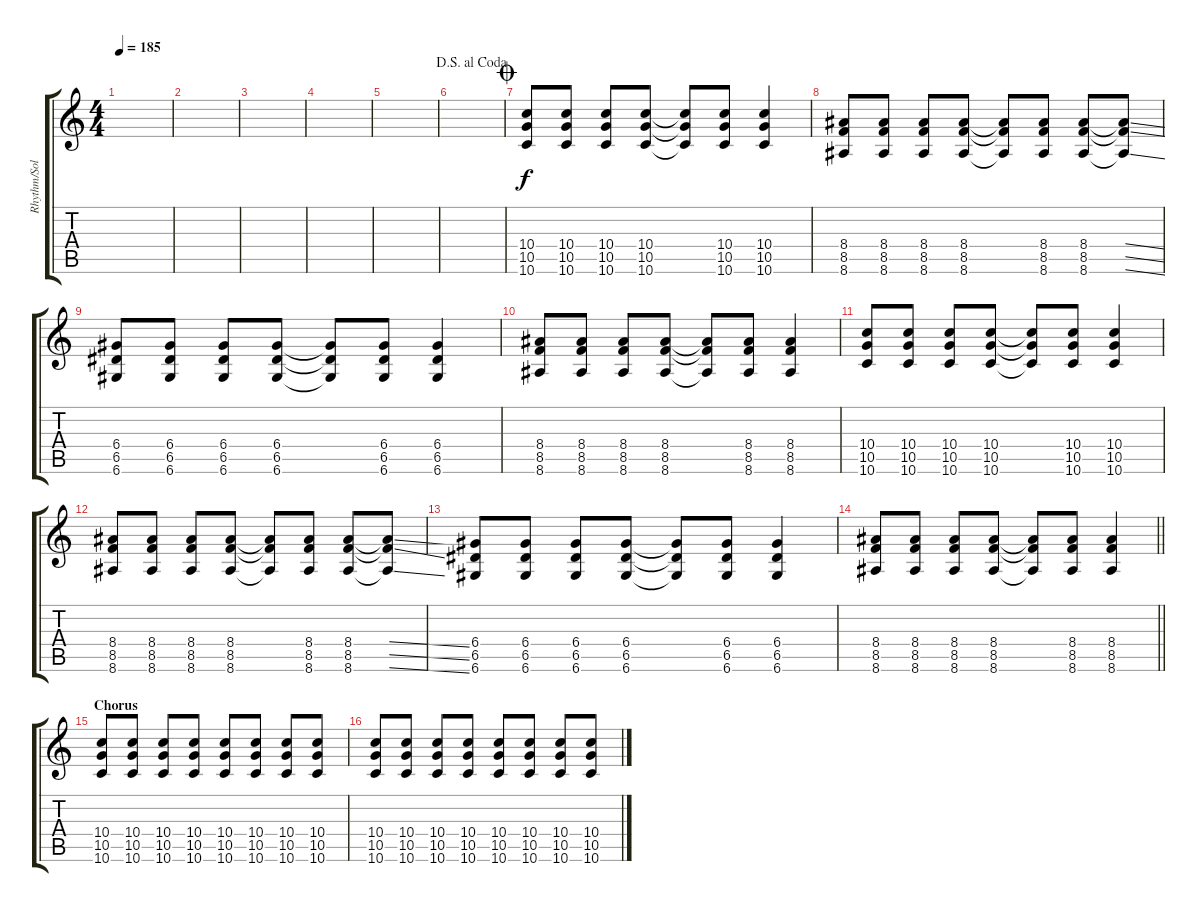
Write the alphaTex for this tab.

\track ("Rhythm/Solo Guitar" "Rhythm/Sol") {instrument distortionguitar}
\staff {score tabs}
\tuning (E4 B3 G3 D3 A2 D2) {hide}
\ts (4 4)
\tempo 185
\clef g2
\ks c
|
|
|
|
|
\jump dalsegnoalcoda
|
\jump coda
(10.4 10.5 10.6).8 (10.4 10.5 10.6).8 (10.4 10.5 10.6).8 (10.4 10.5 10.6).8 (10.4{t} 10.5{t} 10.6{t}).8 (10.4 10.5 10.6).8 (10.4 10.5 10.6).4 |
(8.4 8.5 8.6).8 (8.4 8.5 8.6).8 (8.4 8.5 8.6).8 (8.4 8.5 8.6).8 (8.4{t} 8.5{t} 8.6{t}).8 (8.4 8.5 8.6).8 (8.4 8.5 8.6).8 (8.4{ss t} 8.5{ss t} 8.6{ss t}).8 |
(6.4 6.5 6.6).8 (6.4 6.5 6.6).8 (6.4 6.5 6.6).8 (6.4 6.5 6.6).8 (6.4{t} 6.5{t} 6.6{t}).8 (6.4 6.5 6.6).8 (6.4 6.5 6.6).4 |
(8.4 8.5 8.6).8 (8.4 8.5 8.6).8 (8.4 8.5 8.6).8 (8.4 8.5 8.6).8 (8.4{t} 8.5{t} 8.6{t}).8 (8.4 8.5 8.6).8 (8.4 8.5 8.6).4 |
(10.4 10.5 10.6).8 (10.4 10.5 10.6).8 (10.4 10.5 10.6).8 (10.4 10.5 10.6).8 (10.4{t} 10.5{t} 10.6{t}).8 (10.4 10.5 10.6).8 (10.4 10.5 10.6).4 |
(8.4 8.5 8.6).8 (8.4 8.5 8.6).8 (8.4 8.5 8.6).8 (8.4 8.5 8.6).8 (8.4{t} 8.5{t} 8.6{t}).8 (8.4 8.5 8.6).8 (8.4 8.5 8.6).8 (8.4{ss t} 8.5{ss t} 8.6{ss t}).8 |
(6.4 6.5 6.6).8 (6.4 6.5 6.6).8 (6.4 6.5 6.6).8 (6.4 6.5 6.6).8 (6.4{t} 6.5{t} 6.6{t}).8 (6.4 6.5 6.6).8 (6.4 6.5 6.6).4 |
\barLineRight lightlight
(8.4 8.5 8.6).8 (8.4 8.5 8.6).8 (8.4 8.5 8.6).8 (8.4 8.5 8.6).8 (8.4{t} 8.5{t} 8.6{t}).8 (8.4 8.5 8.6).8 (8.4 8.5 8.6).4 |
\section ("" "Chorus")
(10.4 10.5 10.6).8 (10.4 10.5 10.6).8 (10.4 10.5 10.6).8 (10.4 10.5 10.6).8 (10.4 10.5 10.6).8 (10.4 10.5 10.6).8 (10.4 10.5 10.6).8 (10.4 10.5 10.6).8 |
(10.4 10.5 10.6).8 (10.4 10.5 10.6).8 (10.4 10.5 10.6).8 (10.4 10.5 10.6).8 (10.4 10.5 10.6).8 (10.4 10.5 10.6).8 (10.4 10.5 10.6).8 (10.4 10.5 10.6).8
